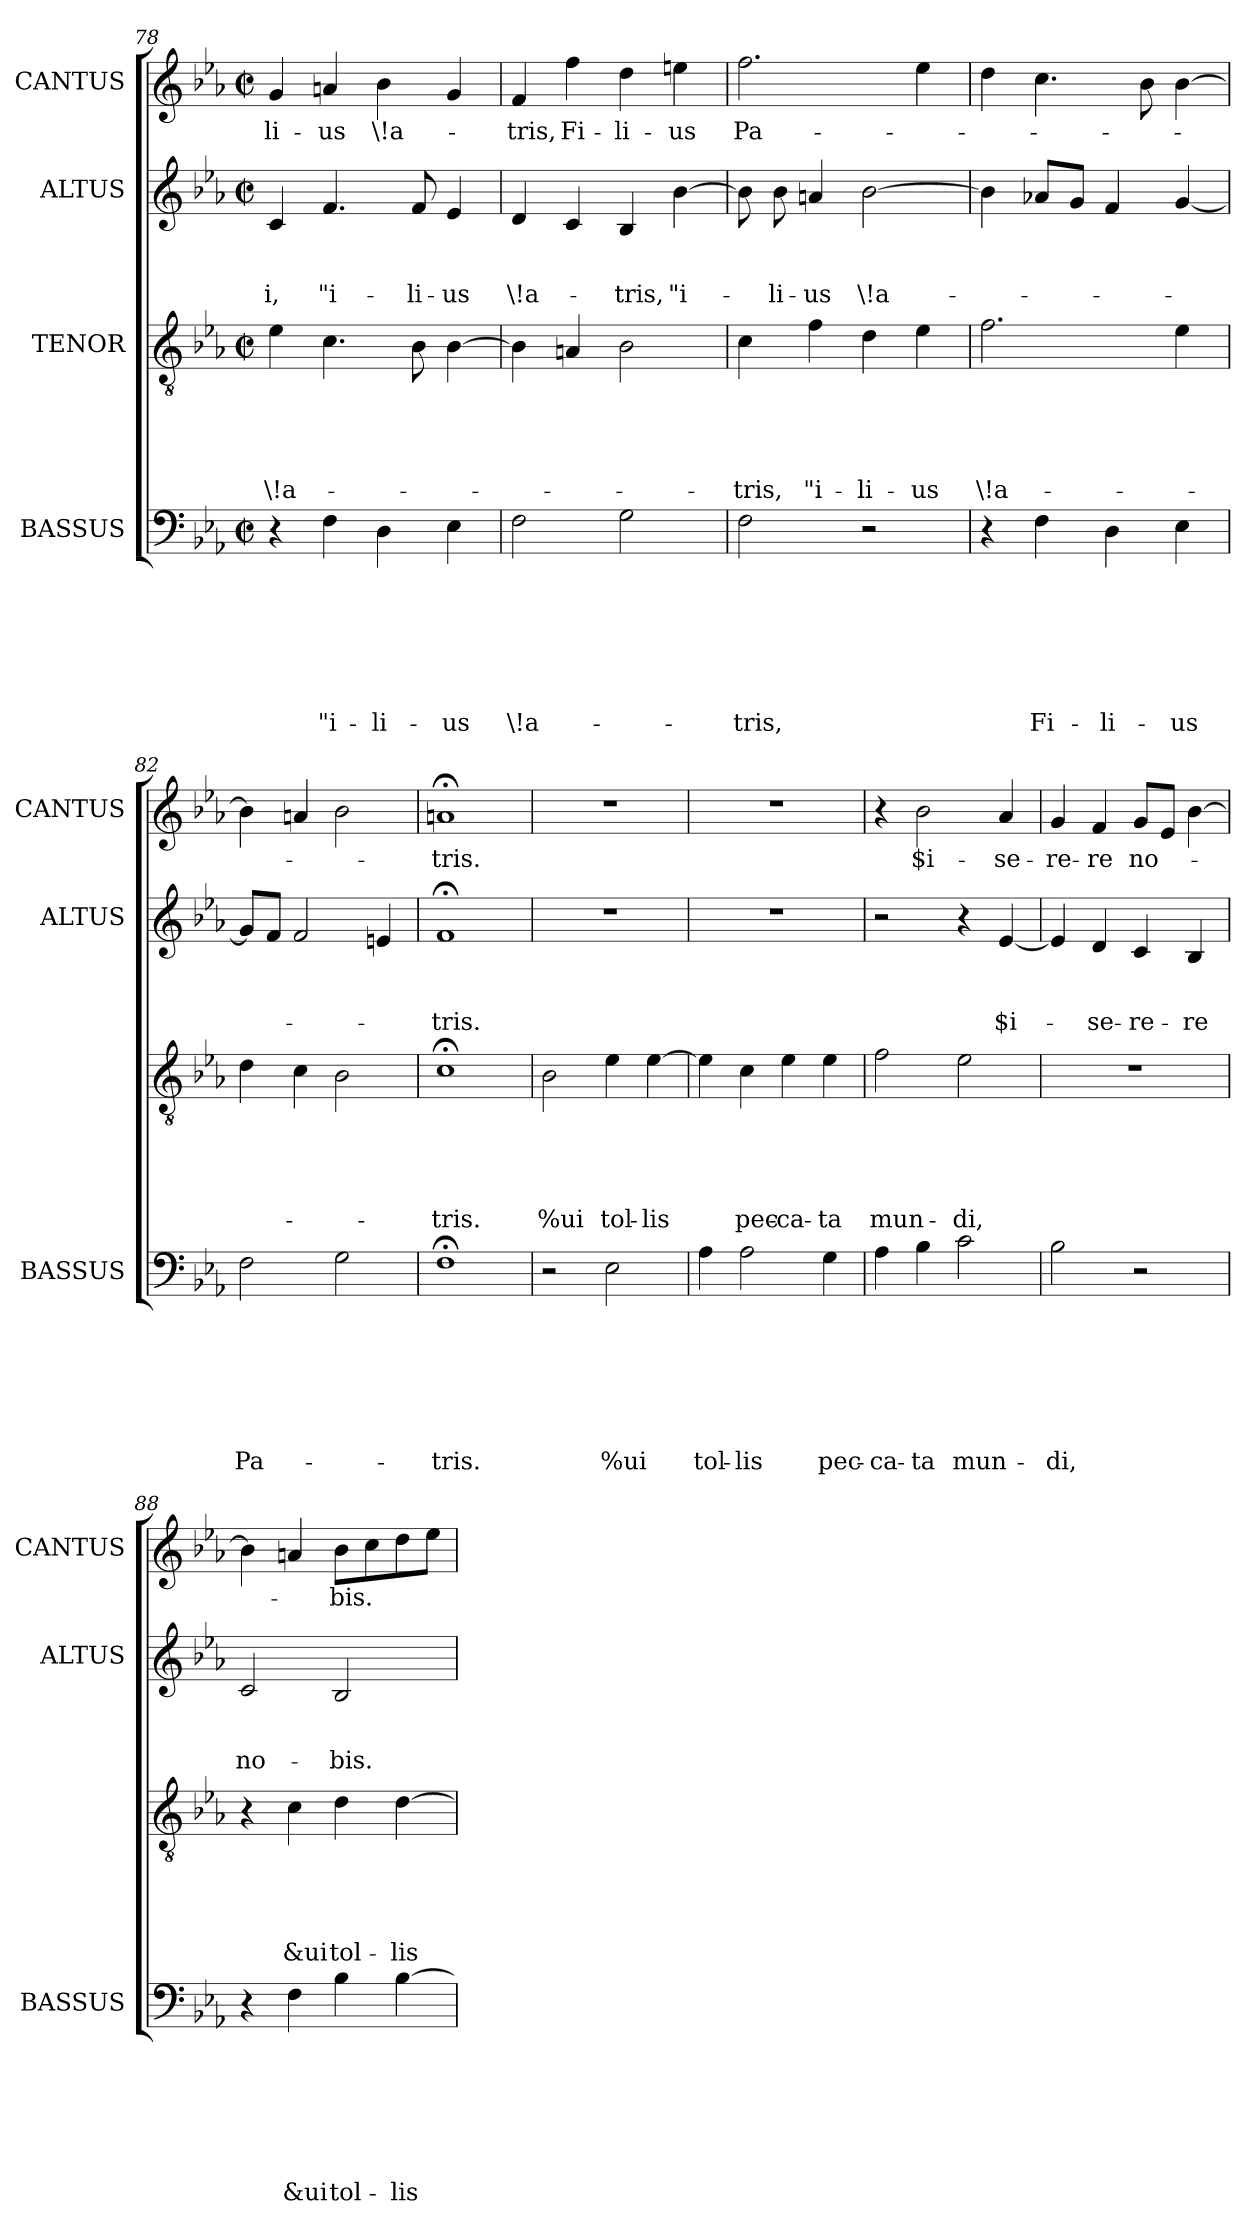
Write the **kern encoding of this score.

**kern	**text	**text	**text	**text	**text	**text	**text	**kern	**text	**text	**text	**text	**text	**kern	**text	**text	**text	**kern	**text
*part4	*part4	*part4	*part4	*part4	*part4	*part4	*part4	*part3	*part3	*part3	*part3	*part3	*part3	*part2	*part2	*part2	*part2	*part1	*part1
*staff4	*staff4	*staff4	*staff4	*staff4	*staff4	*staff4	*staff4	*staff3	*staff3	*staff3	*staff3	*staff3	*staff3	*staff2	*staff2	*staff2	*staff2	*staff1	*staff1
*I"BASSUS	*	*	*	*	*	*	*	*I"TENOR	*	*	*	*	*	*I"ALTUS	*	*	*	*I"CANTUS	*
*I'BASSUS	*	*	*	*	*	*	*	*	*	*	*	*	*	*I'ALTUS	*	*	*	*I'CANTUS	*
!!LO:LB:g=z
*clefF4	*	*	*	*	*	*	*	*clefGv2	*	*	*	*	*	*clefG2	*	*	*	*clefG2	*
*k[b-e-a-]	*	*	*	*	*	*	*	*k[b-e-a-]	*	*	*	*	*	*k[b-e-a-]	*	*	*	*k[b-e-a-]	*
*E-:	*	*	*	*	*	*	*	*E-:	*	*	*	*	*	*E-:	*	*	*	*E-:	*
*M2/2	*	*	*	*	*	*	*	*M2/2	*	*	*	*	*	*M2/2	*	*	*	*M2/2	*
*met(c|)	*	*	*	*	*	*	*	*met(c|)	*	*	*	*	*	*met(c|)	*	*	*	*met(c|)	*
=78	=78	=78	=78	=78	=78	=78	=78	=78	=78	=78	=78	=78	=78	=78	=78	=78	=78	=78	=78
!	!	!	!	!	!	!	!	!	!	!	!	!	!LO:LY:b	!	!	!	!LO:LY:b	!	!LO:LY:b
4r	.	.	.	.	.	.	.	4e-\	.	.	.	.	\!a-	4c/	.	.	-i,	4g/	-li-
!	!	!	!	!	!	!	!LO:LY:b	!	!	!	!	!	!	!	!	!	!LO:LY:b	!	!LO:LY:b
4F\	.	.	.	.	.	.	"i-	4.c\	.	.	.	.	.	4.f/	.	.	"i-	4an/	-us
!	!	!	!	!	!	!	!LO:LY:b	!	!	!	!	!	!	!	!	!	!	!	!LO:LY:b
4D\	.	.	.	.	.	.	-li-	.	.	.	.	.	.	.	.	.	.	4b-\	\!a-
!	!	!	!	!	!	!	!	!	!	!	!	!	!	!	!	!	!LO:LY:b	!	!
.	.	.	.	.	.	.	.	8B-\	.	.	.	.	.	8f/	.	.	-li-	.	.
!	!	!	!	!	!	!	!LO:LY:b	!	!	!	!	!	!	!	!	!	!LO:LY:b	!	!
4E-\	.	.	.	.	.	.	-us	[>4B-\	.	.	.	.	.	4e-/	.	.	-us	4g/	.
=79	=79	=79	=79	=79	=79	=79	=79	=79	=79	=79	=79	=79	=79	=79	=79	=79	=79	=79	=79
!	!	!	!	!	!	!	!LO:LY:b	!	!	!	!	!	!	!	!	!	!LO:LY:b	!	!LO:LY:b
2F\	.	.	.	.	.	.	\!a-	4B-\]	.	.	.	.	.	4d/	.	.	\!a-	4f/	-tris,
!	!	!	!	!	!	!	!	!	!	!	!	!	!	!	!	!	!	!	!LO:LY:b
.	.	.	.	.	.	.	.	4An/	.	.	.	.	.	4c/	.	.	.	4ff\	Fi-
!	!	!	!	!	!	!	!	!	!	!	!	!	!	!	!	!	!LO:LY:b	!	!LO:LY:b
2G\	.	.	.	.	.	.	.	2B-\	.	.	.	.	.	4B-/	.	.	-tris,	4dd\	-li-
!	!	!	!	!	!	!	!	!	!	!	!	!	!	!	!	!	!LO:LY:b	!	!LO:LY:b
.	.	.	.	.	.	.	.	.	.	.	.	.	.	[>4b-\	.	.	"i-	4een\	-us
=80	=80	=80	=80	=80	=80	=80	=80	=80	=80	=80	=80	=80	=80	=80	=80	=80	=80	=80	=80
!	!	!	!	!	!	!	!LO:LY:b	!	!	!	!	!	!LO:LY:b	!	!	!	!	!	!LO:LY:b
2F\	.	.	.	.	.	.	-tris,	4c\	.	.	.	.	-tris,	8b-\]	.	.	.	2.ff\	Pa-
!	!	!	!	!	!	!	!	!	!	!	!	!	!	!	!	!	!LO:LY:b	!	!
.	.	.	.	.	.	.	.	.	.	.	.	.	.	8b-\	.	.	-li-	.	.
!	!	!	!	!	!	!	!	!	!	!	!	!	!LO:LY:b	!	!	!	!LO:LY:b	!	!
.	.	.	.	.	.	.	.	4f\	.	.	.	.	"i-	4an/	.	.	-us	.	.
!	!	!	!	!	!	!	!	!	!	!	!	!	!LO:LY:b	!	!	!	!LO:LY:b	!	!
2r	.	.	.	.	.	.	.	4d\	.	.	.	.	-li-	[>2b-\	.	.	\!a-	.	.
!	!	!	!	!	!	!	!	!	!	!	!	!	!LO:LY:b	!	!	!	!	!	!
.	.	.	.	.	.	.	.	4e-\	.	.	.	.	-us	.	.	.	.	4ee-\	.
=81	=81	=81	=81	=81	=81	=81	=81	=81	=81	=81	=81	=81	=81	=81	=81	=81	=81	=81	=81
!	!	!	!	!	!	!	!	!	!	!	!	!	!LO:LY:b	!	!	!	!	!	!
4r	.	.	.	.	.	.	.	2.f\	.	.	.	.	\!a-	4b-\]	.	.	.	4dd\	.
!	!	!	!	!	!	!	!LO:LY:b	!	!	!	!	!	!	!	!	!	!	!	!
4F\	.	.	.	.	.	.	Fi-	.	.	.	.	.	.	8a-X/L	.	.	.	4.cc\	.
.	.	.	.	.	.	.	.	.	.	.	.	.	.	8g/J	.	.	.	.	.
!	!	!	!	!	!	!	!LO:LY:b	!	!	!	!	!	!	!	!	!	!	!	!
4D\	.	.	.	.	.	.	-li-	.	.	.	.	.	.	4f/	.	.	.	.	.
.	.	.	.	.	.	.	.	.	.	.	.	.	.	.	.	.	.	8b-\	.
!	!	!	!	!	!	!	!LO:LY:b	!	!	!	!	!	!	!	!	!	!	!	!
4E-\	.	.	.	.	.	.	-us	4e-\	.	.	.	.	.	[<4g/	.	.	.	[>4b-\	.
=82	=82	=82	=82	=82	=82	=82	=82	=82	=82	=82	=82	=82	=82	=82	=82	=82	=82	=82	=82
!	!	!	!	!	!	!	!LO:LY:b	!	!	!	!	!	!	!	!	!	!	!	!
2F\	.	.	.	.	.	.	Pa-	4d\	.	.	.	.	.	8g/L]	.	.	.	4b-\]	.
.	.	.	.	.	.	.	.	.	.	.	.	.	.	8f/J	.	.	.	.	.
.	.	.	.	.	.	.	.	4c\	.	.	.	.	.	2f/	.	.	.	4an/	.
2G\	.	.	.	.	.	.	.	2B-\	.	.	.	.	.	.	.	.	.	2b-\	.
.	.	.	.	.	.	.	.	.	.	.	.	.	.	4en/	.	.	.	.	.
=83	=83	=83	=83	=83	=83	=83	=83	=83	=83	=83	=83	=83	=83	=83	=83	=83	=83	=83	=83
!	!	!	!	!	!	!	!LO:LY:b	!	!	!	!	!	!LO:LY:b	!	!	!	!LO:LY:b	!	!LO:LY:b
1F;<	.	.	.	.	.	.	-tris.	1c;<	.	.	.	.	-tris.	1f;	.	.	-tris.	1an;	-tris.
!!LO:LB:g=z
=84	=84	=84	=84	=84	=84	=84	=84	=84	=84	=84	=84	=84	=84	=84	=84	=84	=84	=84	=84
!	!	!	!	!	!	!	!	!	!	!	!	!	!LO:LY:b	!	!	!	!	!	!
2r	.	.	.	.	.	.	.	2B-\	.	.	.	.	%ui	1r	.	.	.	1r	.
!	!	!	!	!	!	!	!LO:LY:b	!	!	!	!	!	!LO:LY:b	!	!	!	!	!	!
2E-\	.	.	.	.	.	.	%ui	4e-\	.	.	.	.	tol-	.	.	.	.	.	.
!	!	!	!	!	!	!	!	!	!	!	!	!	!LO:LY:b	!	!	!	!	!	!
.	.	.	.	.	.	.	.	[>4e-\	.	.	.	.	-lis	.	.	.	.	.	.
=85	=85	=85	=85	=85	=85	=85	=85	=85	=85	=85	=85	=85	=85	=85	=85	=85	=85	=85	=85
!	!	!	!	!	!	!	!LO:LY:b	!	!	!	!	!	!	!	!	!	!	!	!
4A-\	.	.	.	.	.	.	tol-	4e-\]	.	.	.	.	.	1r	.	.	.	1r	.
!	!	!	!	!	!	!	!LO:LY:b	!	!	!	!	!	!LO:LY:b	!	!	!	!	!	!
2A-\	.	.	.	.	.	.	-lis	4c\	.	.	.	.	pec-	.	.	.	.	.	.
!	!	!	!	!	!	!	!	!	!	!	!	!	!LO:LY:b	!	!	!	!	!	!
.	.	.	.	.	.	.	.	4e-\	.	.	.	.	-ca-	.	.	.	.	.	.
!	!	!	!	!	!	!	!LO:LY:b	!	!	!	!	!	!LO:LY:b	!	!	!	!	!	!
4G\	.	.	.	.	.	.	pec-	4e-\	.	.	.	.	-ta	.	.	.	.	.	.
=86	=86	=86	=86	=86	=86	=86	=86	=86	=86	=86	=86	=86	=86	=86	=86	=86	=86	=86	=86
!	!	!	!	!	!	!	!LO:LY:b	!	!	!	!	!	!LO:LY:b	!	!	!	!	!	!
4A-\	.	.	.	.	.	.	-ca-	2f\	.	.	.	.	mun-	2r	.	.	.	4r	.
!	!	!	!	!	!	!	!LO:LY:b	!	!	!	!	!	!	!	!	!	!	!	!LO:LY:b
4B-\	.	.	.	.	.	.	-ta	.	.	.	.	.	.	.	.	.	.	2b-\	$i-
!	!	!	!	!	!	!	!LO:LY:b	!	!	!	!	!	!LO:LY:b	!	!	!	!	!	!
2c\	.	.	.	.	.	.	mun-	2e-\	.	.	.	.	-di,	4r	.	.	.	.	.
!	!	!	!	!	!	!	!	!	!	!	!	!	!	!	!	!	!LO:LY:b	!	!LO:LY:b
.	.	.	.	.	.	.	.	.	.	.	.	.	.	[<4e-/	.	.	$i-	4a-/	-se-
=87	=87	=87	=87	=87	=87	=87	=87	=87	=87	=87	=87	=87	=87	=87	=87	=87	=87	=87	=87
!	!	!	!	!	!	!	!LO:LY:b	!	!	!	!	!	!	!	!	!	!	!	!LO:LY:b
2B-\	.	.	.	.	.	.	-di,	1r	.	.	.	.	.	4e-/]	.	.	.	4g/	-re-
!	!	!	!	!	!	!	!	!	!	!	!	!	!	!	!	!	!LO:LY:b	!	!LO:LY:b
.	.	.	.	.	.	.	.	.	.	.	.	.	.	4d/	.	.	-se-	4f/	-re
!	!	!	!	!	!	!	!	!	!	!	!	!	!	!	!	!	!LO:LY:b	!	!LO:LY:b
2r	.	.	.	.	.	.	.	.	.	.	.	.	.	4c/	.	.	-re-	8g/L	no-
.	.	.	.	.	.	.	.	.	.	.	.	.	.	.	.	.	.	8e-/J	.
!	!	!	!	!	!	!	!	!	!	!	!	!	!	!	!	!	!LO:LY:b	!	!
.	.	.	.	.	.	.	.	.	.	.	.	.	.	4B-/	.	.	-re	[>4b-\	.
=88	=88	=88	=88	=88	=88	=88	=88	=88	=88	=88	=88	=88	=88	=88	=88	=88	=88	=88	=88
!	!	!	!	!	!	!	!	!	!	!	!	!	!	!	!	!	!LO:LY:b	!	!
4r	.	.	.	.	.	.	.	4r	.	.	.	.	.	2c/	.	.	no-	4b-\]	.
!	!	!	!	!	!	!	!LO:LY:b	!	!	!	!	!	!LO:LY:b	!	!	!	!	!	!
4F\	.	.	.	.	.	.	&ui	4c\	.	.	.	.	&ui	.	.	.	.	4an/	.
!	!	!	!	!	!	!	!LO:LY:b	!	!	!	!	!	!LO:LY:b	!	!	!	!LO:LY:b	!	!LO:LY:b
4B-\	.	.	.	.	.	.	tol-	4d\	.	.	.	.	tol-	2B-/	.	.	-bis.	8b-\L	-bis.
.	.	.	.	.	.	.	.	.	.	.	.	.	.	.	.	.	.	8cc\	.
!	!	!	!	!	!	!	!LO:LY:b	!	!	!	!	!	!LO:LY:b	!	!	!	!	!	!
[>4B-\	.	.	.	.	.	.	-lis	[>4d\	.	.	.	.	-lis	.	.	.	.	8dd\	.
.	.	.	.	.	.	.	.	.	.	.	.	.	.	.	.	.	.	8ee-\J	.
=	=	=	=	=	=	=	=	=	=	=	=	=	=	=	=	=	=	=	=
*-	*-	*-	*-	*-	*-	*-	*-	*-	*-	*-	*-	*-	*-	*-	*-	*-	*-	*-	*-
